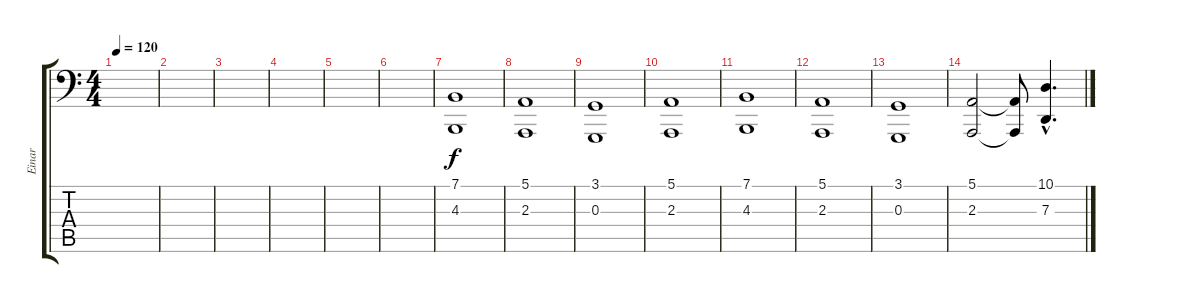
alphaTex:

\track ("Einar" "Einar") {instrument stringensemble1}
\staff {score tabs}
\tuning (E2 B1 G1 D1 A0 E0) {hide}
\ts (4 4)
\tempo 120
\clef f4
\ks c
|
|
|
|
|
|
(7.1 4.3).1 |
(5.1 2.3).1 |
(3.1 0.3).1 |
(5.1 2.3).1 |
(7.1 4.3).1 |
(5.1 2.3).1 |
(3.1 0.3).1 |
(5.1 2.3).2 (5.1{t} 2.3{t}).8 (10.1{hac} 7.3{hac}).4{d}
